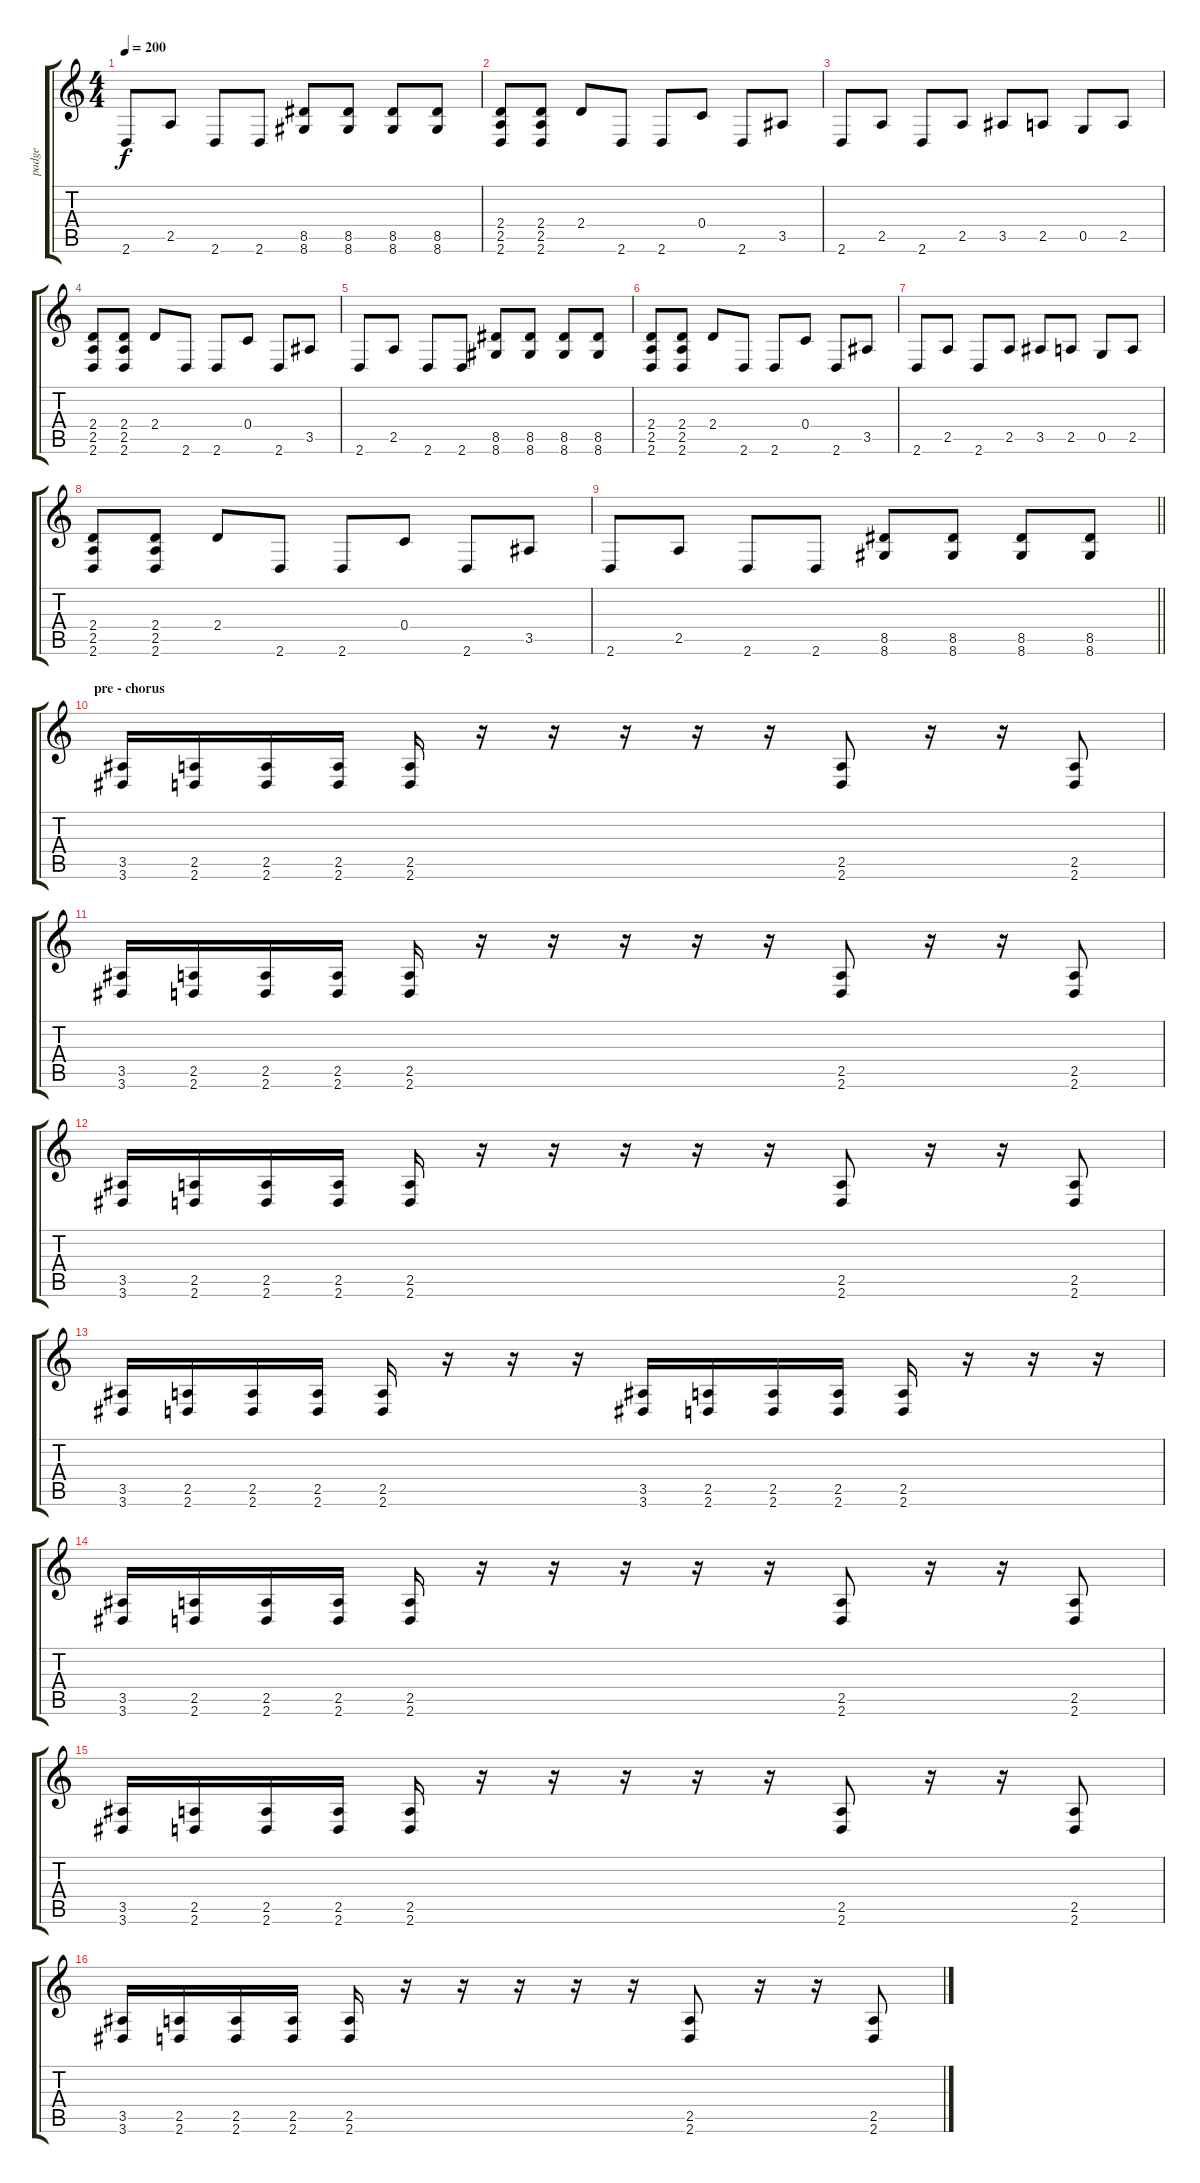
\track ("padge" "padge") {instrument distortionguitar}
\staff {score tabs}
\tuning (D4 A3 F3 C3 G2 C2) {hide}
\ts (4 4)
\tempo 200
\clef g2
\ks c
2.6.8{dy f} 2.5.8 2.6.8 2.6.8 (8.5 8.6).8 (8.5 8.6).8 (8.5 8.6).8 (8.5 8.6).8 |
(2.4 2.5 2.6).8 (2.4 2.5 2.6).8 2.4.8 2.6.8 2.6.8 0.4.8 2.6.8 3.5.8 |
2.6.8 2.5.8 2.6.8 2.5.8 3.5.8 2.5.8 0.5.8 2.5.8 |
(2.4 2.5 2.6).8 (2.4 2.5 2.6).8 2.4.8 2.6.8 2.6.8 0.4.8 2.6.8 3.5.8 |
2.6.8 2.5.8 2.6.8 2.6.8 (8.5 8.6).8 (8.5 8.6).8 (8.5 8.6).8 (8.5 8.6).8 |
(2.4 2.5 2.6).8 (2.4 2.5 2.6).8 2.4.8 2.6.8 2.6.8 0.4.8 2.6.8 3.5.8 |
2.6.8 2.5.8 2.6.8 2.5.8 3.5.8 2.5.8 0.5.8 2.5.8 |
(2.4 2.5 2.6).8 (2.4 2.5 2.6).8 2.4.8 2.6.8 2.6.8 0.4.8 2.6.8 3.5.8 |
\barLineRight lightlight
2.6.8 2.5.8 2.6.8 2.6.8 (8.5 8.6).8 (8.5 8.6).8 (8.5 8.6).8 (8.5 8.6).8 |
\section ("" "pre - chorus")
(3.5 3.6).16 (2.5 2.6).16 (2.5 2.6).16 (2.5 2.6).16 (2.5 2.6).16 r.16 r.16 r.16 r.16 r.16 (2.5 2.6).8 r.16 r.16 (2.5 2.6).8 |
(3.5 3.6).16 (2.5 2.6).16 (2.5 2.6).16 (2.5 2.6).16 (2.5 2.6).16 r.16 r.16 r.16 r.16 r.16 (2.5 2.6).8 r.16 r.16 (2.5 2.6).8 |
(3.5 3.6).16 (2.5 2.6).16 (2.5 2.6).16 (2.5 2.6).16 (2.5 2.6).16 r.16 r.16 r.16 r.16 r.16 (2.5 2.6).8 r.16 r.16 (2.5 2.6).8 |
(3.5 3.6).16 (2.5 2.6).16 (2.5 2.6).16 (2.5 2.6).16 (2.5 2.6).16 r.16 r.16 r.16 (3.5 3.6).16 (2.5 2.6).16 (2.5 2.6).16 (2.5 2.6).16 (2.5 2.6).16 r.16 r.16 r.16 |
(3.5 3.6).16 (2.5 2.6).16 (2.5 2.6).16 (2.5 2.6).16 (2.5 2.6).16 r.16 r.16 r.16 r.16 r.16 (2.5 2.6).8 r.16 r.16 (2.5 2.6).8 |
(3.5 3.6).16 (2.5 2.6).16 (2.5 2.6).16 (2.5 2.6).16 (2.5 2.6).16 r.16 r.16 r.16 r.16 r.16 (2.5 2.6).8 r.16 r.16 (2.5 2.6).8 |
(3.5 3.6).16 (2.5 2.6).16 (2.5 2.6).16 (2.5 2.6).16 (2.5 2.6).16 r.16 r.16 r.16 r.16 r.16 (2.5 2.6).8 r.16 r.16 (2.5 2.6).8
